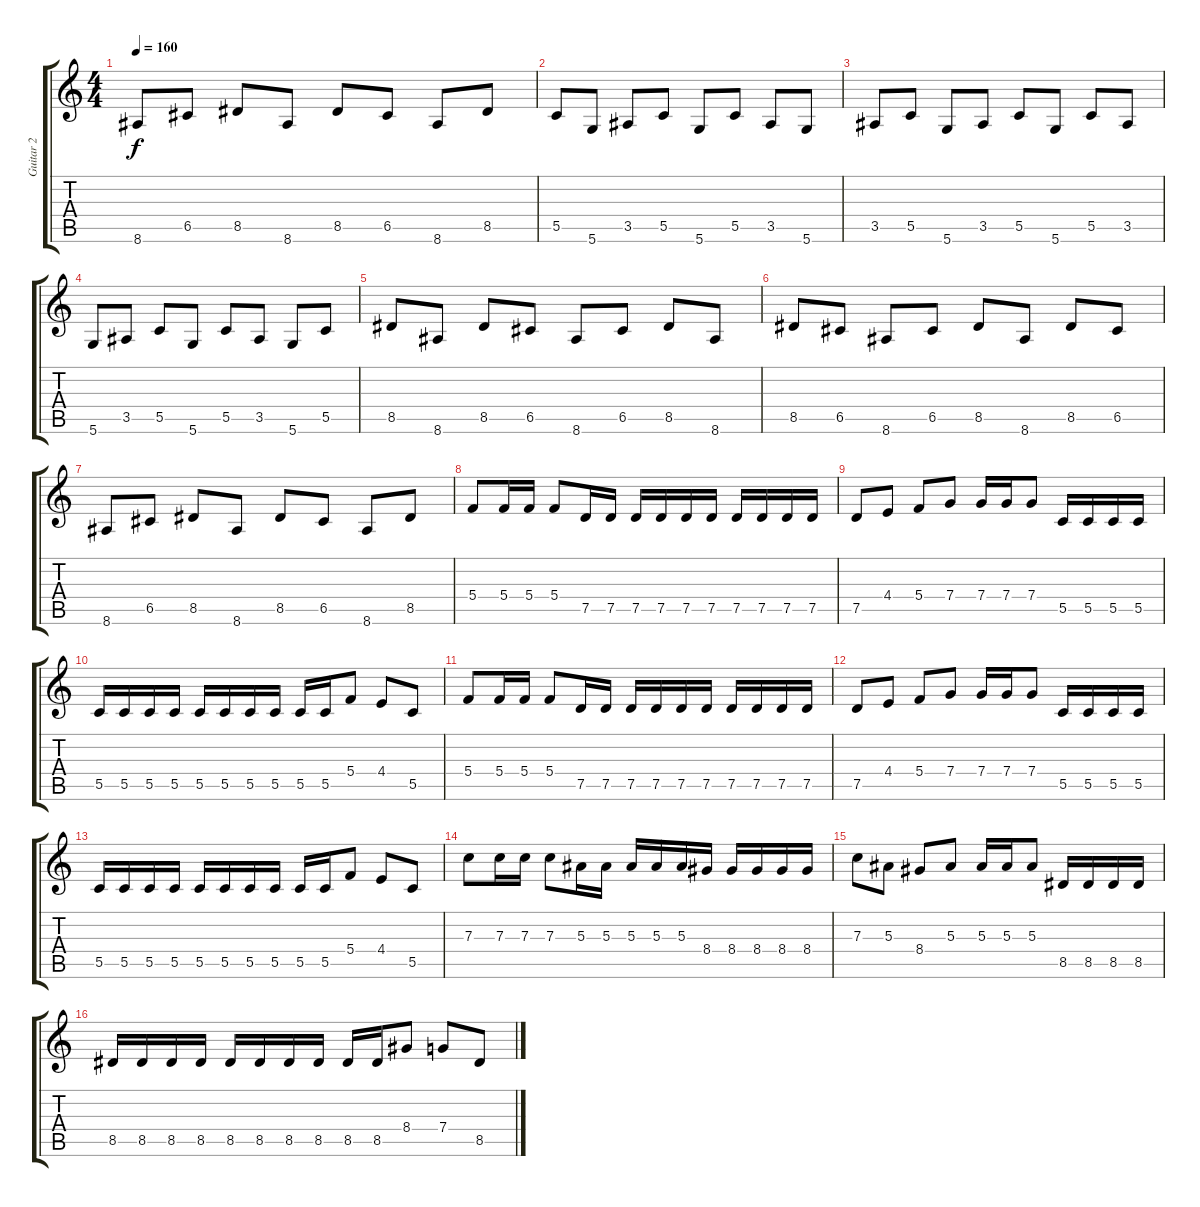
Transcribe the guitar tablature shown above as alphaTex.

\track ("Guitar 2" "Guitar 2") {instrument distortionguitar}
\staff {score tabs}
\tuning (D4 A3 F3 C3 G2 D2) {hide}
\ts (4 4)
\tempo 160
\clef g2
\ks c
8.6.8{dy f} 6.5.8 8.5.8 8.6.8 8.5.8 6.5.8 8.6.8 8.5.8 |
5.5.8 5.6.8 3.5.8 5.5.8 5.6.8 5.5.8 3.5.8 5.6.8 |
3.5.8 5.5.8 5.6.8 3.5.8 5.5.8 5.6.8 5.5.8 3.5.8 |
5.6.8 3.5.8 5.5.8 5.6.8 5.5.8 3.5.8 5.6.8 5.5.8 |
8.5.8 8.6.8 8.5.8 6.5.8 8.6.8 6.5.8 8.5.8 8.6.8 |
8.5.8 6.5.8 8.6.8 6.5.8 8.5.8 8.6.8 8.5.8 6.5.8 |
8.6.8 6.5.8 8.5.8 8.6.8 8.5.8 6.5.8 8.6.8 8.5.8 |
5.4.8 5.4.16 5.4.16 5.4.8 7.5.16 7.5.16 7.5.16 7.5.16 7.5.16 7.5.16 7.5.16 7.5.16 7.5.16 7.5.16 |
7.5.8 4.4.8 5.4.8 7.4.8 7.4.16 7.4.16 7.4.8 5.5.16 5.5.16 5.5.16 5.5.16 |
5.5.16 5.5.16 5.5.16 5.5.16 5.5.16 5.5.16 5.5.16 5.5.16 5.5.16 5.5.16 5.4.8 4.4.8 5.5.8 |
5.4.8 5.4.16 5.4.16 5.4.8 7.5.16 7.5.16 7.5.16 7.5.16 7.5.16 7.5.16 7.5.16 7.5.16 7.5.16 7.5.16 |
7.5.8 4.4.8 5.4.8 7.4.8 7.4.16 7.4.16 7.4.8 5.5.16 5.5.16 5.5.16 5.5.16 |
5.5.16 5.5.16 5.5.16 5.5.16 5.5.16 5.5.16 5.5.16 5.5.16 5.5.16 5.5.16 5.4.8 4.4.8 5.5.8 |
7.3.8 7.3.16 7.3.16 7.3.8 5.3.16 5.3.16 5.3.16 5.3.16 5.3.16 8.4.16 8.4.16 8.4.16 8.4.16 8.4.16 |
7.3.8 5.3.8 8.4.8 5.3.8 5.3.16 5.3.16 5.3.8 8.5.16 8.5.16 8.5.16 8.5.16 |
8.5.16 8.5.16 8.5.16 8.5.16 8.5.16 8.5.16 8.5.16 8.5.16 8.5.16 8.5.16 8.4.8 7.4.8 8.5.8
